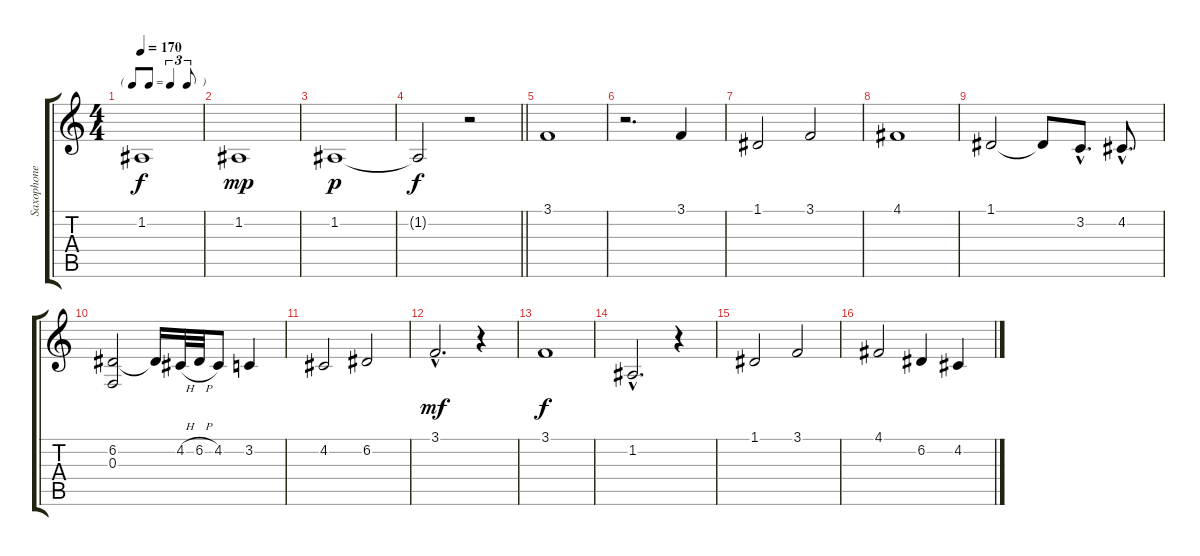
\track ("Saxophone" "Saxophone") {instrument altosax}
\staff {score tabs}
\tuning (D4 A3 F3 B2 G2 D2) {hide}
\ts (4 4)
\tf triplet8th
\tempo 170
\clef g2
\ks c
1.2.1{dy f} |
1.2.1{dy mp} |
1.2.1{dy p} |
\barLineRight lightlight
1.2{t}.2{dy f} r.2 |
3.1.1 |
r.2{d} 3.1.4 |
1.1.2 3.1.2 |
4.1.1 |
1.1.2 1.1{t}.8 3.2{hac}.8{d} 4.2{hac}.8{d} |
(6.2 0.3).2 6.2{t}.16 4.2{h}.32 6.2{h}.32 4.2.8 3.2.4 |
4.2.2 6.2.2 |
3.1{hac}.2{d dy mf} r.4 |
3.1.1{dy f} |
1.2{hac}.2{d} r.4 |
1.1.2 3.1.2 |
4.1.2 6.2.4 4.2.4
